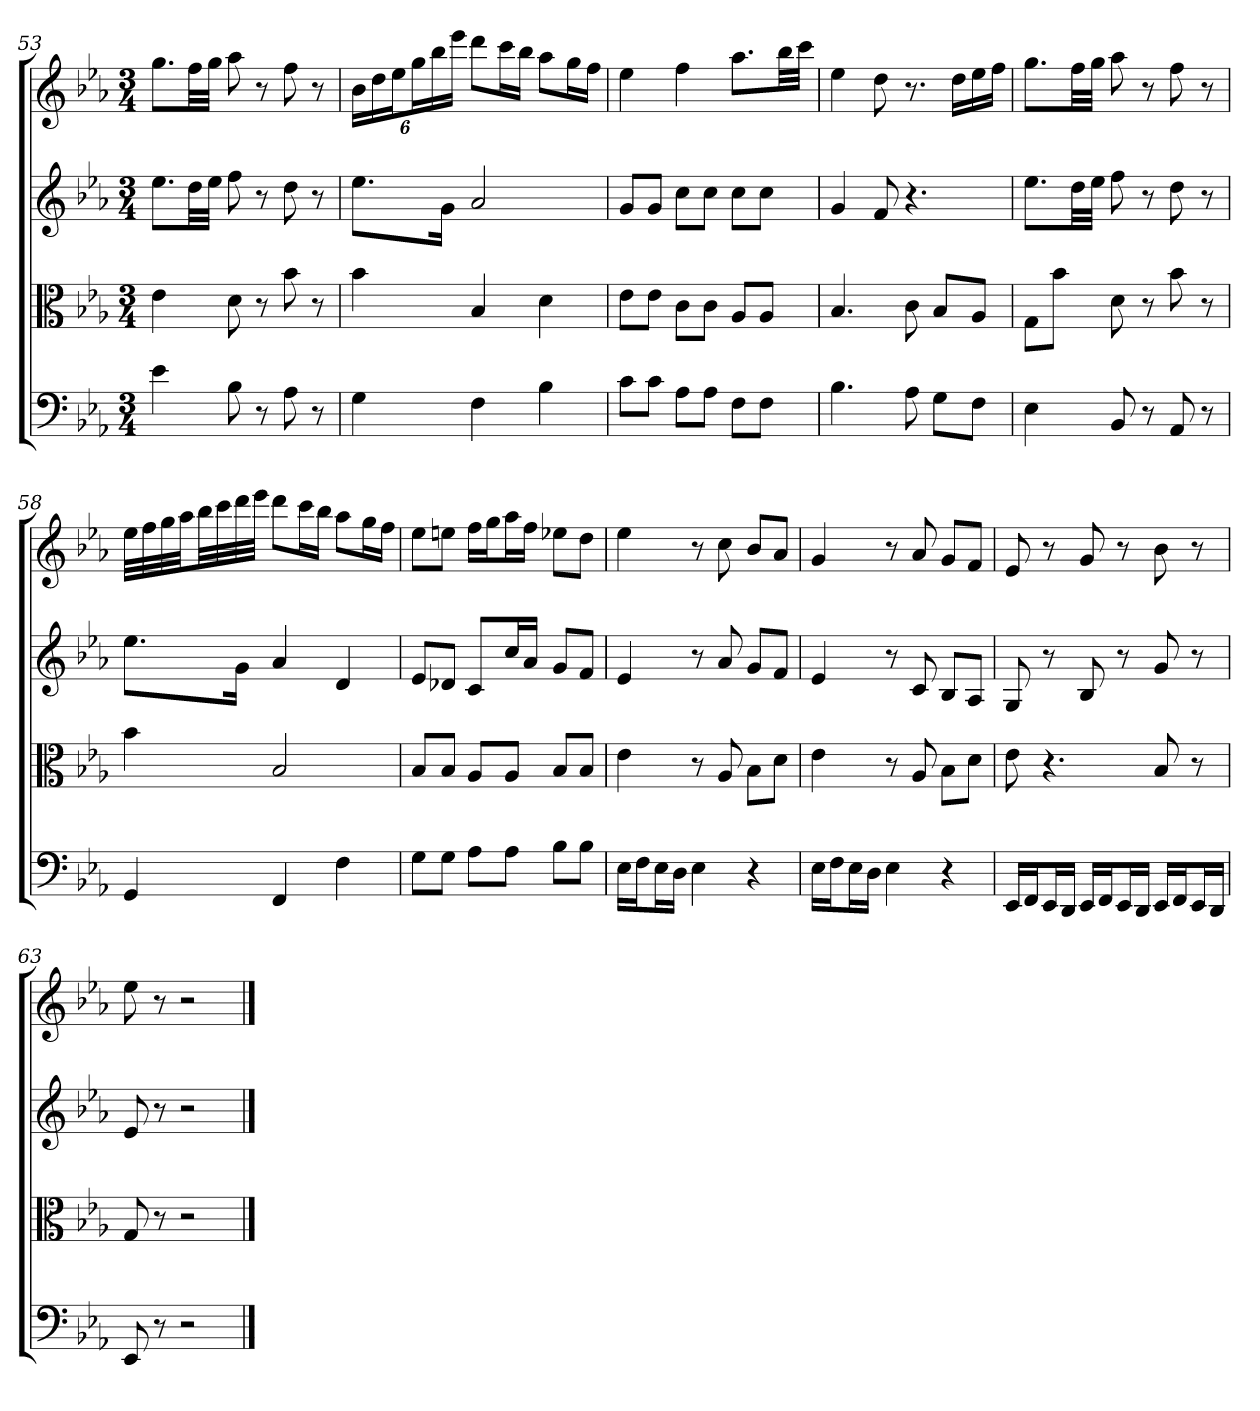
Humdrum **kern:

**kern	**kern	**kern	**kern
*part4	*part3	*part2	*part1
*staff4	*staff3	*staff2	*staff1
*clefF4	*clefC3	*	*
*k[b-e-a-]	*k[b-e-a-]	*k[b-e-a-]	*k[b-e-a-]
*E-:	*E-:	*E-:	*E-:
*M3/4	*M3/4	*M3/4	*M3/4
=53	=53	=53	=53
4e-	4e-	8.ee-L	8.ggL
.	.	32ddLL	32ffLL
.	.	32ee-JJJ	32ggJJJ
8B-	8d	8ff	8aa-
8r	8r	8r	8r
8A-	8b-	8dd	8ff
8r	8r	8r	8r
=54	=54	=54	=54
4G	4b-	8.ee-L	24b-LL
.	.	.	24dd
.	.	.	24ee-J
.	.	.	24ggL
.	.	.	24bb-
.	.	16gJk	.
.	.	.	24eee-JJ
4F	4B-	2a-	8dddL
.	.	.	16cccL
.	.	.	16bb-JJ
4B-	4d	.	8aa-L
.	.	.	16ggL
.	.	.	16ffJJ
=55	=55	=55	=55
8c\L	8e-\L	8gL	4ee-
8c\J	8e-\J	8gJ	.
8A-\L	8c\L	8ccL	4ff
8A-\J	8c\J	8ccJ	.
8F\L	8A-/L	8ccL	8.aa-L
8F\J	8A-/J	8ccJ	.
.	.	.	32bb-LL
.	.	.	32cccJJJ
=56	=56	=56	=56
4.B-	4.B-	4g	4ee-
.	.	8f	8dd
8A-	8c	4.r	8.r
8G\L	8B-/L	.	.
.	.	.	16ddLL
8F\J	8A-/J	.	16ee-
.	.	.	16ffJJ
=57	=57	=57	=57
4E-	8G\L	8.ee-L	8.ggL
.	8b-\J	.	.
.	.	32ddLL	32ffLL
.	.	32ee-JJJ	32ggJJJ
8BB-	8d	8ff	8aa-
8r	8r	8r	8r
8AA-	8b-	8dd	8ff
8r	8r	8r	8r
=58	=58	=58	=58
4GG	4b-	8.ee-L	32ee-LLL
.	.	.	32ff
.	.	.	32gg
.	.	.	32aa-JJ
.	.	.	32bb-LL
.	.	.	32ccc
.	.	16gJk	32ddd
.	.	.	32eee-JJJ
4FF	2B-	4a-	8dddL
.	.	.	16cccL
.	.	.	16bb-JJ
4F	.	4d	8aa-L
.	.	.	16ggL
.	.	.	16ffJJ
=59	=59	=59	=59
8G\L	8B-/L	8e-L	8ee-L
8G\J	8B-/J	8d-XJ	8eenJ
8A-\L	8A-/L	8cL	16ffLL
.	.	.	16ggJ
8A-\J	8A-/J	16ccL	16aa-L
.	.	16a-JJ	16ffJJ
8B-\L	8B-/L	8gL	8ee-XL
8B-\J	8B-/J	8fJ	8ddJ
=60	=60	=60	=60
16E-\LL	4e-	4e-	4ee-
16F\J	.	.	.
16E-\L	.	.	.
16D\JJ	.	.	.
4E-	8r	8r	8r
.	8A-	8a-	8cc
4r	8B-\L	8gL	8b-L
.	8d\J	8fJ	8a-J
=61	=61	=61	=61
16E-\LL	4e-	4e-	4g
16F\J	.	.	.
16E-\L	.	.	.
16D\JJ	.	.	.
4E-	8r	8r	8r
.	8A-	8c	8a-
4r	8B-\L	8B-L	8gL
.	8d\J	8A-J	8fJ
=62	=62	=62	=62
16EE-/LL	8e-	8G	8e-
16FF/J	.	.	.
16EE-/L	4.r	8r	8r
16DD/JJ	.	.	.
16EE-/LL	.	8B-	8g
16FF/J	.	.	.
16EE-/L	.	8r	8r
16DD/JJ	.	.	.
16EE-/LL	8B-	8g	8b-
16FF/J	.	.	.
16EE-/L	8r	8r	8r
16DD/JJ	.	.	.
=63	=63	=63	=63
8EE-	8G	8e-	8ee-
8r	8r	8r	8r
2r	2r	2r	2r
==	==	==	==
*-	*-	*-	*-
